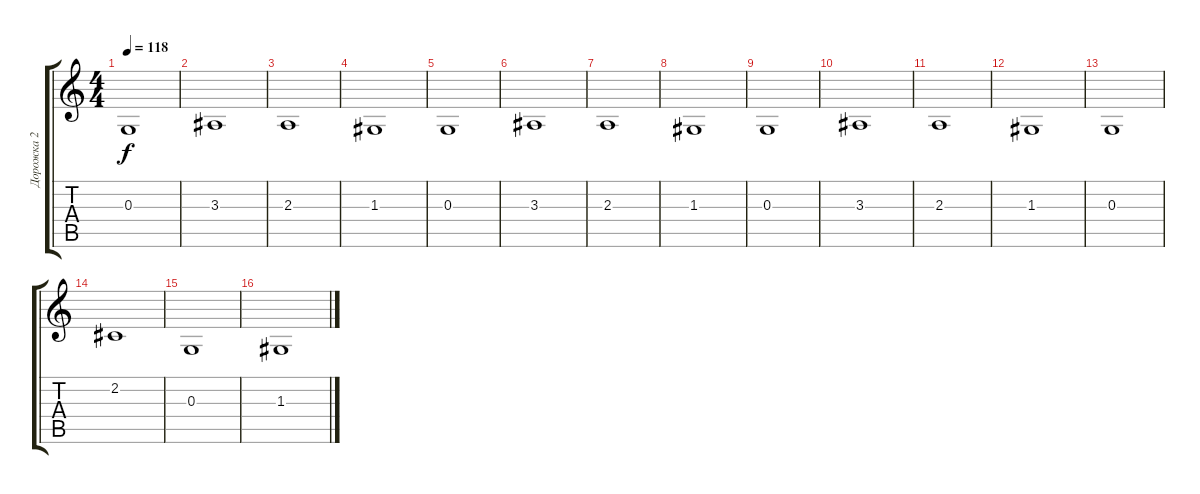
\track ("Дорожка 2" "Дорожка 2") {instrument choiraahs}
\staff {score tabs}
\tuning (E4 B3 G3 D3 A2 E2) {hide}
\ts (4 4)
\tempo 118
\clef g2
\ks c
0.3.1{dy f} |
3.3.1 |
2.3.1 |
1.3.1 |
0.3.1 |
3.3.1 |
2.3.1 |
1.3.1 |
0.3.1 |
3.3.1 |
2.3.1 |
1.3.1 |
0.3.1 |
2.2.1 |
0.3.1 |
1.3.1
